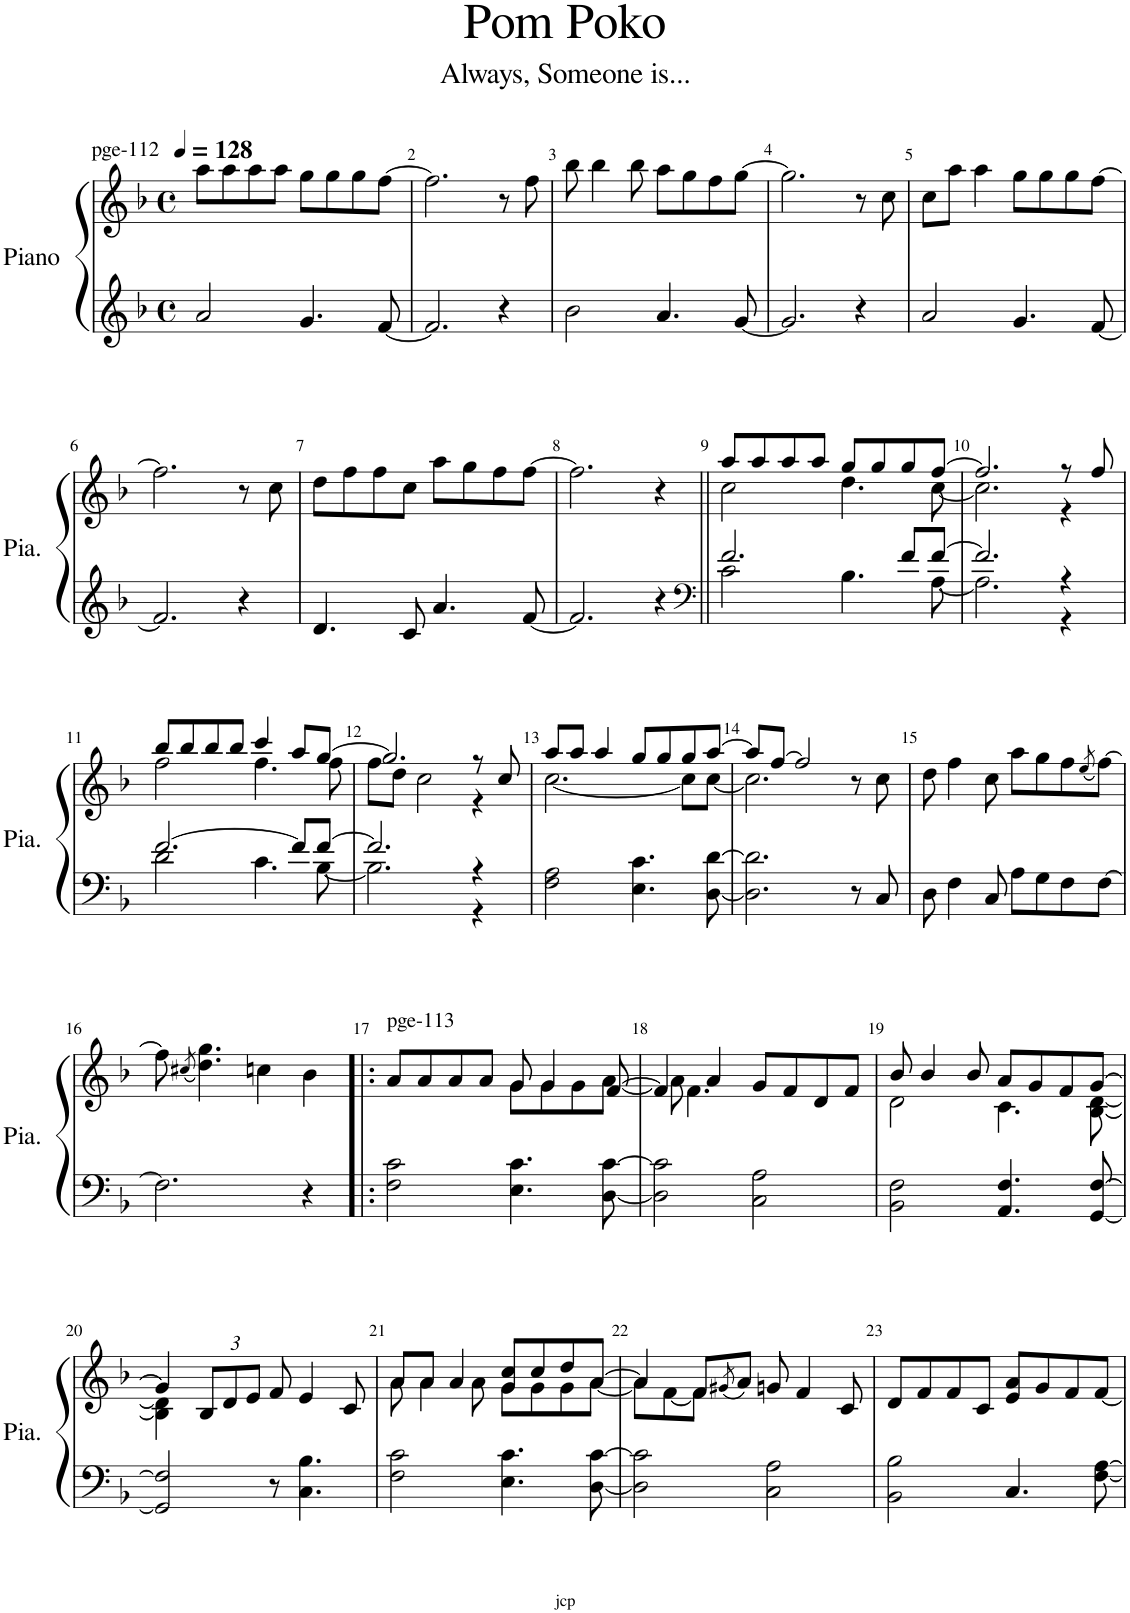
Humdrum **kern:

**kern	**kern
*part1	*part1
*staff2	*staff1
*I"Piano	*
*I'Pia.	*
*clefG2	*clefG2
*k[b-]	*k[b-]
*M4/4	*M4/4
*met(c)	*met(c)
*MM128	*MM128
=1	=1
!	!LO:TX:a:t=pge-112
2a/	8aa\L
.	8aa\
.	8aa\
.	8aa\J
4.g/	8gg\L
.	8gg\
.	8gg\
[8f/	[8ff\J
=2	=2
2.f/]	2.ff\]
4r	8r
.	8ff\
=3	=3
2b-\	8bb-\
.	4bb-\
.	8bb-\
4.a/	8aa\L
.	8gg\
.	8ff\
[8g/	[8gg\J
=4	=4
2.g/]	2.gg\]
4r	8r
.	8cc\
=5	=5
2a/	8cc\L
.	8aa\J
.	4aa\
4.g/	8gg\L
.	8gg\
.	8gg\
[8f/	[8ff\J
!!LO:LB:g=z
=6	=6
2.f/]	2.ff\]
4r	8r
.	8cc\
=7	=7
4.d/	8dd\L
.	8ff\
.	8ff\
8c/	8cc\J
4.a/	8aa\L
.	8gg\
.	8ff\
[8f/	[8ff\J
=8	=8
2.f/]	2.ff\]
4r	4r
=9||	=9||
*clefF4	*
*^	*^
2.f/	2c\	8aa/L	2cc\
.	.	8aa/	.
.	.	8aa/	.
.	.	8aa/J	.
.	4.B-\	8gg/L	4.dd\
.	.	8gg/	.
8f/L	.	8gg/	.
[8f/J	[8A\	[8ff/J	[8cc\
=10	=10	=10	=10
2.f/]	2.A\]	2.ff/]	2.cc\]
4r	4r	8r	4r
.	.	8ff/	.
!!LO:LB:g=z	!!
=11	=11	=11	=11
[2.f/	2d\	8bb-/L	2ff\
.	.	8bb-/	.
.	.	8bb-/	.
.	.	8bb-/J	.
.	4.c\	4ccc/	4.ff\
8f/L]	.	8aa/L	.
[8f/J	[8B-\	[8gg/J	8ff\
=12	=12	=12	=12
2.f/]	2.B-\]	2.gg/]	8ff\L
.	.	.	8dd\J
.	.	.	2cc\
4r	4r	8r	4r
.	.	8cc/	.
*v	*v	*	*
=13	=13	=13
2F\ 2A\	8aa/L	[2.cc\
.	8aa/J	.
.	4aa/	.
4.E\ 4.c\	8gg/L	.
.	8gg/	.
.	8gg/	8cc\L]
[8D\ [8d\	[8aa/J	[8cc\J
=14	=14	=14
2.D\] 2.d\]	8aa/L]	2.cc\]
.	[8ff/J	.
.	2ff/]	.
8r	8r	4ryy
8C/	8cc\	.
*	*v	*v
=15	=15
8D\	8dd\
4F\	4ff\
8C/	8cc\
8A\L	8aa\L
8G\	8gg\
8F\	8ff\
.	(8qee/
[8F\J	[8ff\J)
!!LO:LB:g=z
=16	=16
2.F\]	8ff\]
.	(8qcc#X/
.	4.dd\ 4.gg\)
.	4ccn\
4r	4b-\
=17!|:	=17!|:
*	*^
!	!LO:TX:a:t=pge-113	!
2F\ 2c\	8a/L	2ryy
.	8a/	.
.	8a/	.
.	8a/J	.
4.E\ 4.c\	8g/	8g\L
.	4g/	8g\
.	.	8g\
[8D\ [8c\	[8f/	[8a\J
=18	=18	=18
2D\] 2c\]	4f/]	8a\]
.	.	4.f\
.	4a/	.
2C\ 2A\	8g/L	2ryy
.	8f/	.
.	8d/	.
.	8f/J	.
=19	=19	=19
2BB-\ 2F\	8b-/	2d\
.	4b-/	.
.	8b-/	.
4.AA/ 4.F/	8a/L	4.c\
.	8g/	.
.	8f/	.
[8GG/ [8F/	[8g/J	[8B-\ [8d\
!!LO:LB:g=z	!!
=20	=20	=20
2GG/] 2F/]	4g/]	4B-\] 4d\]
*	*Xbrackettup	*
.	12B-/L	2.ryy
.	12d/	.
.	12e/J	.
8r	8f/	.
4.C\ 4.B-\	4e/	.
.	8c/	.
=21	=21	=21
2F\ 2c\	8a/L	8a\
.	8a/J	4a\
.	4a/	.
.	.	8a\
4.E\ 4.c\	8g/ 8cc/L	8g\L
.	8cc/	8g\
.	8dd/	8g\
[8D\ [8c\	[8a/J	[8a\J
=22	=22	=22
2D\] 2c\]	4a/]	8a\L]
.	.	[8f\
.	8f/L	8f\J]
.	(8qg#X/	.
.	8a/J)	2ryy
2C\ 2A\	8gn/	.
.	4f/	.
.	8c/	8ryy
*	*v	*v
=23	=23
2BB-\ 2B-\	8d/L
.	8f/
.	8f/
.	8c/J
4.C/	8e/ 8a/L
.	8g/
.	8f/
[8F\ [8A\	[8f/J
=	=
*-	*-
